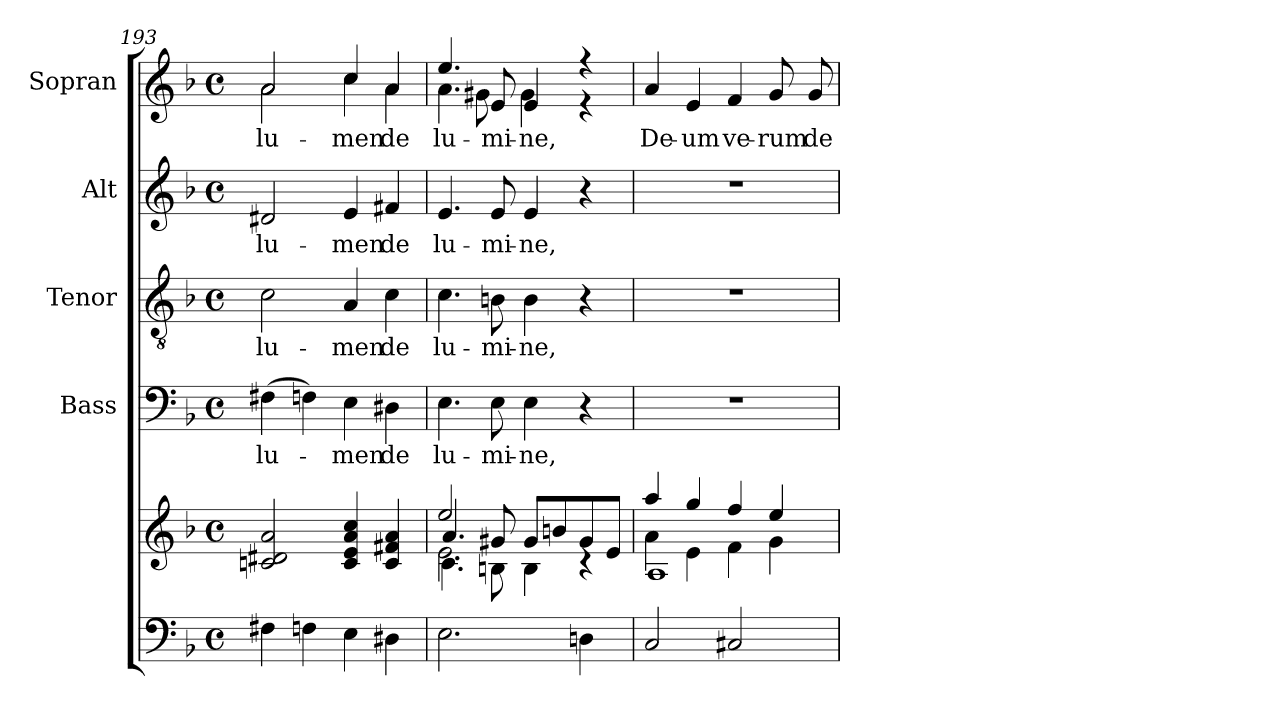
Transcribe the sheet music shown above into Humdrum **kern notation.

**kern	**kern	**kern	**text	**kern	**text	**kern	**text	**kern	**text
*part5	*part5	*part4	*part4	*part3	*part3	*part2	*part2	*part1	*part1
*staff6	*staff5	*staff4	*staff4	*staff3	*staff3	*staff2	*staff2	*staff1	*staff1
*	*	*I"Bass	*	*I"Tenor	*	*I"Alt	*	*I"Sopran	*
*	*	*I'B.	*	*I'T.	*	*I'A.	*	*I'S.	*
*clefF4	*clefG2	*clefF4	*	*clefGv2	*	*clefG2	*	*clefG2	*
*k[b-]	*k[b-]	*k[b-]	*	*k[b-]	*	*k[b-]	*	*k[b-]	*
*F:	*F:	*F:	*	*F:	*	*F:	*	*F:	*
*M4/4	*M4/4	*M4/4	*	*M4/4	*	*M4/4	*	*M4/4	*
*met(c)	*met(c)	*met(c)	*	*met(c)	*	*met(c)	*	*met(c)	*
=193	=193	=193	=193	=193	=193	=193	=193	=193	=193
!	!	!	!LO:LY:b	!	!LO:LY:b	!	!LO:LY:b	!	!LO:LY:b
*	*	*	*	*	*	*	*	*^	*
4F#X\	2cn/ 2d#X/ 2a/	(>4F#X\	lu-	2c\	lu-	2d#X/	lu-	2a/	2a\	lu-
4Fn\	.	4Fn\)	.	.	.	.	.	.	.	.
!	!	!	!LO:LY:b	!	!LO:LY:b	!	!LO:LY:b	!	!	!LO:LY:b
4E\	4c/ 4e/ 4a/ 4cc/	4E\	-men	4A/	-men	4e/	-men	4cc/	4cc\	-men
!	!	!	!LO:LY:b	!	!LO:LY:b	!	!LO:LY:b	!	!	!LO:LY:b
4D#X\	4c/ 4f#X/ 4a/	4D#X\	de	4c\	de	4f#X/	de	4a/	4a\	de
=194	=194	=194	=194	=194	=194	=194	=194	=194	=194	=194
*	*^	*	*	*	*	*	*	*	*	*
*	*	*^	*	*	*	*	*	*	*	*	*
*	*	*	*^	*	*	*	*	*	*	*	*	*
!	!	!	!	!	!	!LO:LY:b	!	!LO:LY:b	!	!LO:LY:b	!	!	!LO:LY:b
2.E\	2ee/	2.e\	4.a/	4.c\	4.E\	lu-	4.c\	lu-	4.e/	lu-	4.ee/	4.a\	lu-
!	!	!	!	!	!	!LO:LY:b	!	!LO:LY:b	!	!LO:LY:b	!	!	!LO:LY:b
.	.	.	8g#X/	8Bn\	8E\	-mi-	8Bn\	-mi-	8e/	-mi-	8e/	8g#X\	-mi-
!	!	!	!	!	!	!LO:LY:b	!	!LO:LY:b	!	!LO:LY:b	!	!	!LO:LY:b
.	2ryy	.	8g#/L	4B\	4E\	-ne,	4B\	-ne,	4e/	-ne,	4e/	4g#\	-ne,
.	.	.	8bn/	.	.	.	.	.	.	.	.	.	.
4Dn\	.	4rc	8g#/	4ryy	4r	.	4r	.	4r	.	4r	4r	.
.	.	.	8e/J	.	.	.	.	.	.	.	.	.	.
*	*	*	*v	*v	*	*	*	*	*	*	*v	*v	*
=195	=195	=195	=195	=195	=195	=195	=195	=195	=195	=195	=195
!	!	!	!	!	!	!	!	!	!	!	!LO:LY:b
2C/	4aa!/	4a\	1A	1r	.	1r	.	1r	.	4a/	De-
!	!	!	!	!	!	!	!	!	!	!	!LO:LY:b
.	4gg!/	4e\	.	.	.	.	.	.	.	4e/	-um
!	!	!	!	!	!	!	!	!	!	!	!LO:LY:b
2C#X/	4ff!/	4f\	.	.	.	.	.	.	.	4f/	ve-
!	!	!	!	!	!	!	!	!	!	!	!LO:LY:b
.	4ee!/	4g\	.	.	.	.	.	.	.	8g/	-rum
!	!	!	!	!	!	!	!	!	!	!	!LO:LY:b
.	.	.	.	.	.	.	.	.	.	8g/	de
*	*v	*v	*v	*	*	*	*	*	*	*	*
=	=	=	=	=	=	=	=	=	=
*-	*-	*-	*-	*-	*-	*-	*-	*-	*-
